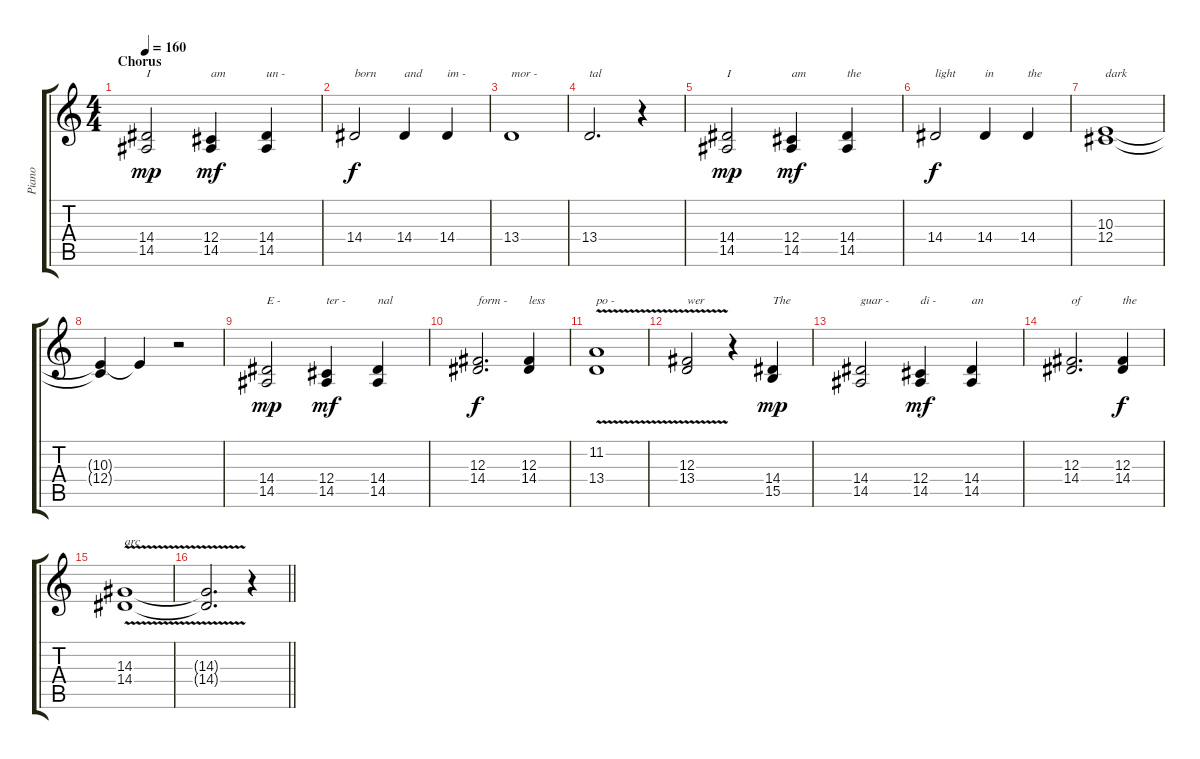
\track ("Piano" "Piano") {instrument electricgrandpiano}
\staff {score tabs}
\tuning (Eb4 Bb3 Gb3 Db3 Ab2 Eb2) {hide}
\ts (4 4)
\section ("" "Chorus")
\tempo 160
\clef g2
\ks c
(14.4 14.5).2{txt "I" dy mp} (12.4 14.5).4{txt "am" dy mf} (14.4 14.5).4{txt "un -"} |
14.4.2{txt "born" dy f} 14.4.4{txt "and"} 14.4.4{txt "im -"} |
13.4.1{txt "mor -"} |
13.4.2{d txt "tal"} r.4 |
(14.4 14.5).2{txt "I" dy mp} (12.4 14.5).4{txt "am" dy mf} (14.4 14.5).4{txt "the"} |
14.4.2{txt "light" dy f} 14.4.4{txt "in"} 14.4.4{txt "the"} |
(10.3 12.4).1{txt "dark"} |
(10.3{t} 12.4{t}).4 10.3{t}.4 r.2 |
(14.4 14.5).2{txt "E -" dy mp} (12.4 14.5).4{txt "ter -" dy mf} (14.4 14.5).4{txt "nal"} |
(12.3 14.4).2{d txt "form -" dy f} (12.3 14.4).4{txt "less"} |
(11.2{v} 13.4).1{txt "po -"} |
(12.3{v} 13.4).2{txt "wer"} r.4 (14.4 15.5).4{txt "The" dy mp} |
(14.4 14.5).2{txt "guar -"} (12.4 14.5).4{txt "di -" dy mf} (14.4 14.5).4{txt "an"} |
(12.3 14.4).2{d txt "of"} (12.3 14.4).4{txt "the" dy f} |
(14.3{v} 14.4).1{txt "arc"} |
\barLineRight lightlight
(14.3{t} 14.4{t}).2{d} r.4
